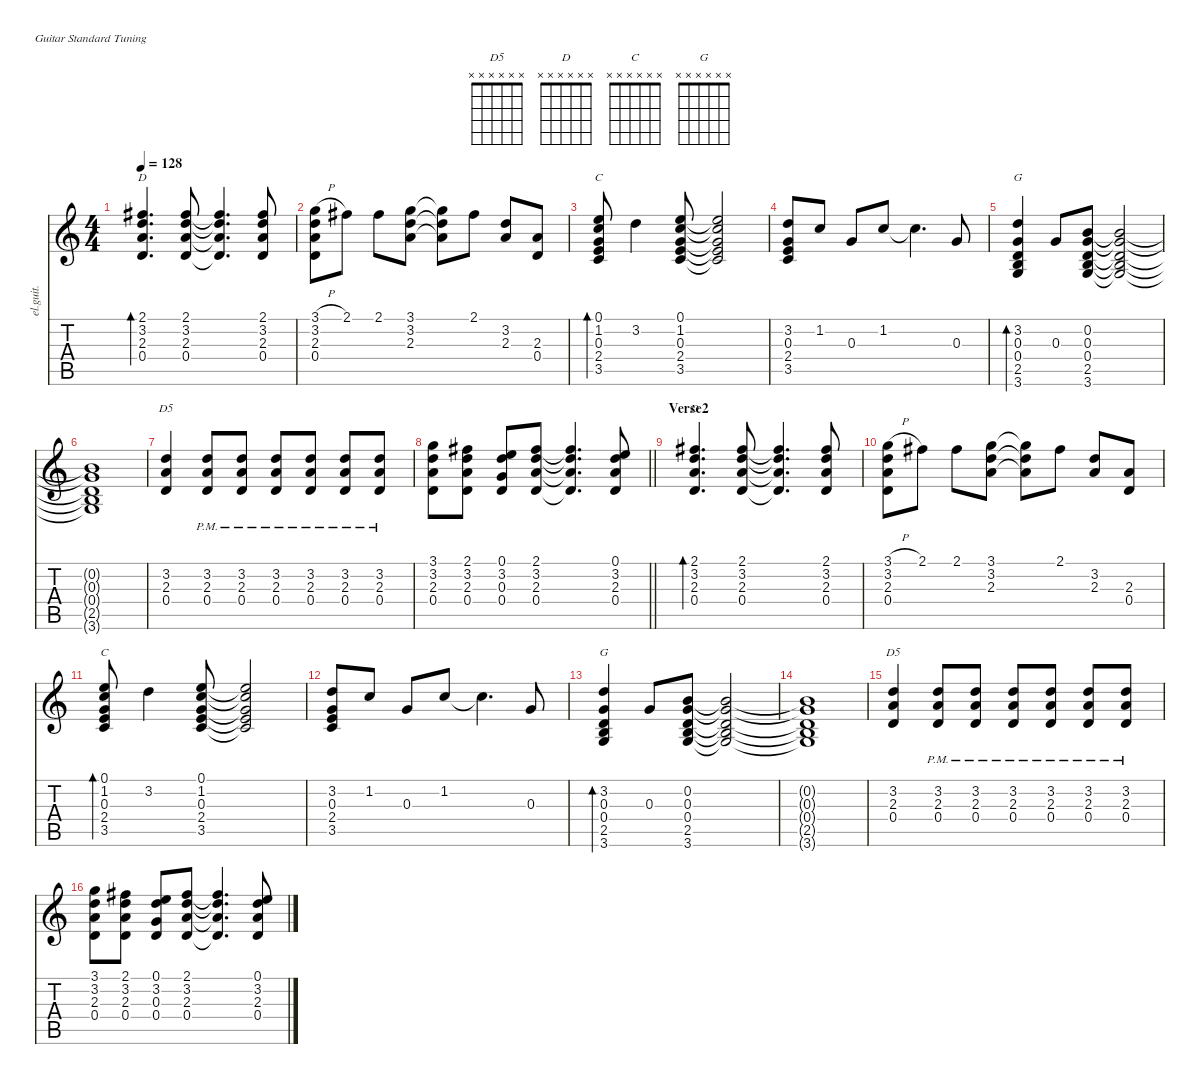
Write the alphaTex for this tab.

\defaultSystemsLayout 4
\hideDynamics
\bracketExtendMode nobrackets
\otherSystemsTrackNameOrientation horizontal
\track ("Guitar2(Izzy)" "el.guit.") {instrument electricguitarclean}
\staff {score tabs}
\tuning (E4 B3 G3 D3 A2 E2)
\chord ("D5" x x x x x x)
\chord ("D" x x x x x x)
\chord ("C" x x x x x x)
\chord ("G" x x x x x x)
\ts (4 4)
\tempo 128
\clef g2
\ks c
(2.1{acc #} 3.2 2.3 0.4).4{d bd 60 ch "D" dy f} (2.1{acc #} 3.2 2.3 0.4).8 (2.1{t acc #} 3.2{t} 2.3{t} 0.4{t}).4{d} (2.1{acc #} 3.2 2.3 0.4).8 |
(3.1{h} 3.2 2.3 0.4).8 2.1{acc #}.8 2.1{acc #}.8 (3.1 3.2 2.3).8 (3.1{t} 3.2{t} 2.3{t}).8 2.1{acc #}.8 (3.2 2.3).8 (2.3 0.4).8 |
(0.1 1.2 0.3 2.4 3.5).8{bd 60 ch "C"} 3.2.4 (0.1 1.2 0.3 2.4 3.5).8 (0.1{t} 1.2{t} 0.3{t} 2.4{t} 3.5{t}).2 |
(3.2 0.3 2.4 3.5).8 1.2.8 0.3.8 1.2.8 1.2{t}.4{d} 0.3.8 |
(3.2 0.3 0.4 2.5 3.6).4{bd 60 ch "G"} 0.3.8 (0.2 0.3 0.4 2.5 3.6).8 (0.2{t} 0.3{t} 0.4{t} 2.5{t} 3.6{t}).2 |
(0.2{t} 0.3{t} 0.4{t} 2.5{t} 3.6{t}).1 |
(3.2 2.3 0.4).4{ch "D5"} (3.2{pm} 2.3{pm} 0.4{pm}).8 (3.2{pm} 2.3{pm} 0.4{pm}).8 (3.2{pm} 2.3{pm} 0.4{pm}).8 (3.2{pm} 2.3{pm} 0.4{pm}).8 (3.2{pm} 2.3{pm} 0.4{pm}).8 (3.2{pm} 2.3{pm} 0.4{pm}).8 |
\barLineRight lightlight
(3.1 3.2 2.3 0.4).8 (2.1{acc #} 3.2 2.3 0.4).8 (0.1 3.2 0.3 0.4).8 (2.1{acc #} 3.2 2.3 0.4).8 (2.1{t acc #} 3.2{t} 2.3{t} 0.4{t}).4{d} (0.1 3.2 2.3 0.4).8 |
\section ("" "Verse2")
(2.1{acc #} 3.2 2.3 0.4).4{d bd 60 ch "D"} (2.1{acc #} 3.2 2.3 0.4).8 (2.1{t acc #} 3.2{t} 2.3{t} 0.4{t}).4{d} (2.1{acc #} 3.2 2.3 0.4).8 |
(3.1{h} 3.2 2.3 0.4).8 2.1{acc #}.8 2.1{acc #}.8 (3.1 3.2 2.3).8 (3.1{t} 3.2{t} 2.3{t}).8 2.1{acc #}.8 (3.2 2.3).8 (2.3 0.4).8 |
(0.1 1.2 0.3 2.4 3.5).8{bd 60 ch "C"} 3.2.4 (0.1 1.2 0.3 2.4 3.5).8 (0.1{t} 1.2{t} 0.3{t} 2.4{t} 3.5{t}).2 |
(3.2 0.3 2.4 3.5).8 1.2.8 0.3.8 1.2.8 1.2{t}.4{d} 0.3.8 |
(3.2 0.3 0.4 2.5 3.6).4{bd 60 ch "G"} 0.3.8 (0.2 0.3 0.4 2.5 3.6).8 (0.2{t} 0.3{t} 0.4{t} 2.5{t} 3.6{t}).2 |
(0.2{t} 0.3{t} 0.4{t} 2.5{t} 3.6{t}).1 |
(3.2 2.3 0.4).4{ch "D5"} (3.2{pm} 2.3{pm} 0.4{pm}).8 (3.2{pm} 2.3{pm} 0.4{pm}).8 (3.2{pm} 2.3{pm} 0.4{pm}).8 (3.2{pm} 2.3{pm} 0.4{pm}).8 (3.2{pm} 2.3{pm} 0.4{pm}).8 (3.2{pm} 2.3{pm} 0.4{pm}).8 |
(3.1 3.2 2.3 0.4).8 (2.1{acc #} 3.2 2.3 0.4).8 (0.1 3.2 0.3 0.4).8 (2.1{acc #} 3.2 2.3 0.4).8 (2.1{t acc #} 3.2{t} 2.3{t} 0.4{t}).4{d} (0.1 3.2 2.3 0.4).8
